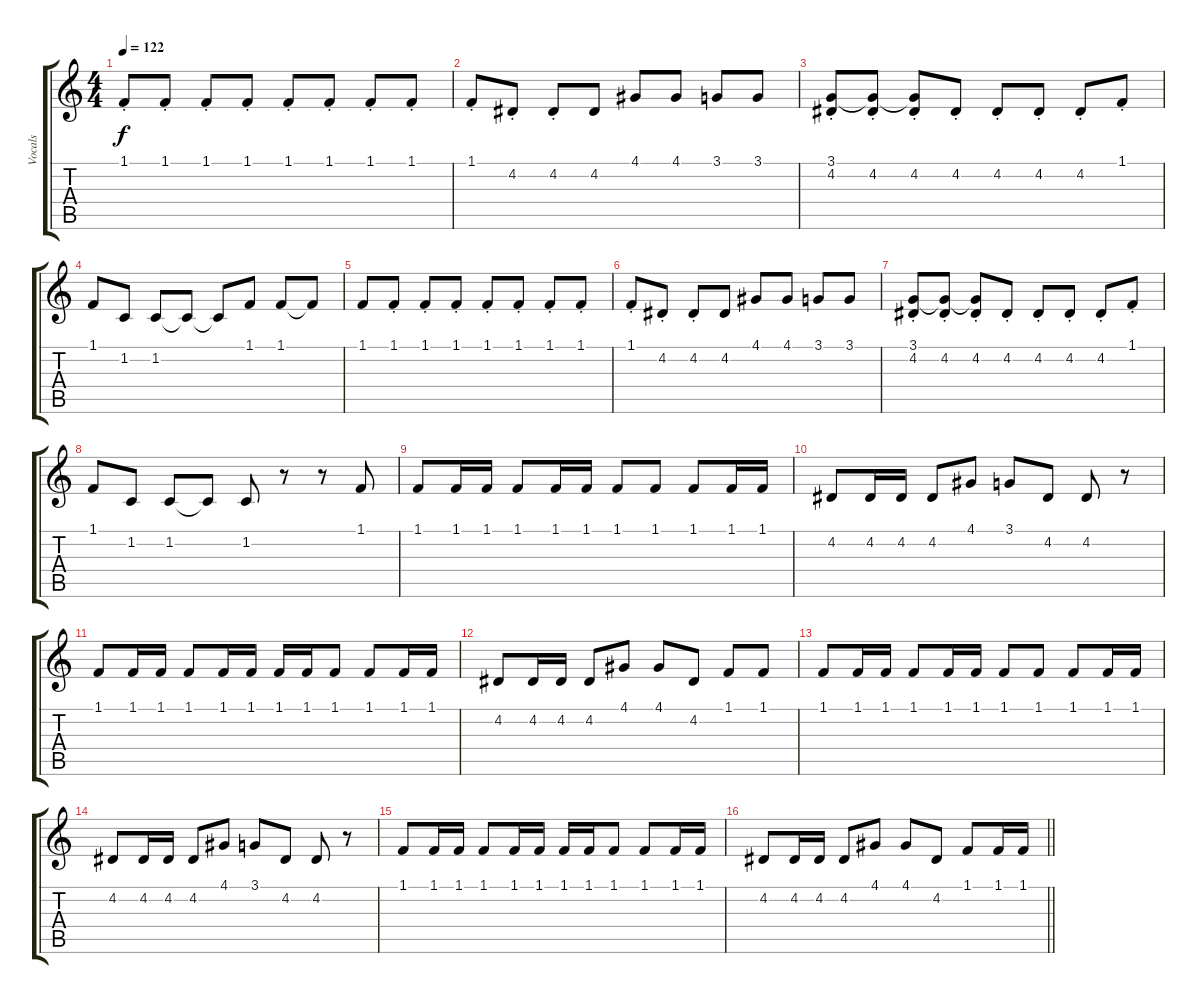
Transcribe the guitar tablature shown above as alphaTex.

\track ("Vocals" "Vocals") {instrument clarinet}
\staff {score tabs}
\tuning (E4 B3 G3 D3 A2 E2) {hide}
\ts (4 4)
\tempo 122
\clef g2
\ks c
1.1{st}.8{dy f} 1.1{st}.8 1.1{st}.8 1.1{st}.8 1.1{st}.8 1.1{st}.8 1.1{st}.8 1.1{st}.8 |
1.1{st}.8 4.2{st}.8 4.2{st}.8 4.2.8 4.1.8 4.1.8 3.1.8 3.1.8 |
(3.1 4.2{st}).8 (3.1{t} 4.2{st}).8 (3.1{t} 4.2{st}).8 4.2{st}.8 4.2{st}.8 4.2{st}.8 4.2{st}.8 1.1{st}.8 |
1.1.8 1.2.8 1.2.8 1.2{t}.8 1.2{t}.8 1.1.8 1.1.8 1.1{t}.8 |
1.1.8 1.1{st}.8 1.1{st}.8 1.1{st}.8 1.1{st}.8 1.1{st}.8 1.1{st}.8 1.1{st}.8 |
1.1{st}.8 4.2{st}.8 4.2{st}.8 4.2.8 4.1.8 4.1.8 3.1.8 3.1.8 |
(3.1 4.2{st}).8 (3.1{t} 4.2{st}).8 (3.1{t} 4.2{st}).8 4.2{st}.8 4.2{st}.8 4.2{st}.8 4.2{st}.8 1.1{st}.8 |
1.1.8 1.2.8 1.2.8 1.2{t}.8 1.2.8 r.8 r.8 1.1.8 |
1.1.8 1.1.16 1.1.16 1.1.8 1.1.16 1.1.16 1.1.8 1.1.8 1.1.8 1.1.16 1.1.16 |
4.2.8 4.2.16 4.2.16 4.2.8 4.1.8 3.1.8 4.2.8 4.2.8 r.8 |
1.1.8 1.1.16 1.1.16 1.1.8 1.1.16 1.1.16 1.1.16 1.1.16 1.1.8 1.1.8 1.1.16 1.1.16 |
4.2.8 4.2.16 4.2.16 4.2.8 4.1.8 4.1.8 4.2.8 1.1.8 1.1.8 |
1.1.8 1.1.16 1.1.16 1.1.8 1.1.16 1.1.16 1.1.8 1.1.8 1.1.8 1.1.16 1.1.16 |
4.2.8 4.2.16 4.2.16 4.2.8 4.1.8 3.1.8 4.2.8 4.2.8 r.8 |
1.1.8 1.1.16 1.1.16 1.1.8 1.1.16 1.1.16 1.1.16 1.1.16 1.1.8 1.1.8 1.1.16 1.1.16 |
\barLineRight lightlight
4.2.8 4.2.16 4.2.16 4.2.8 4.1.8 4.1.8 4.2.8 1.1.8 1.1.16 1.1.16
